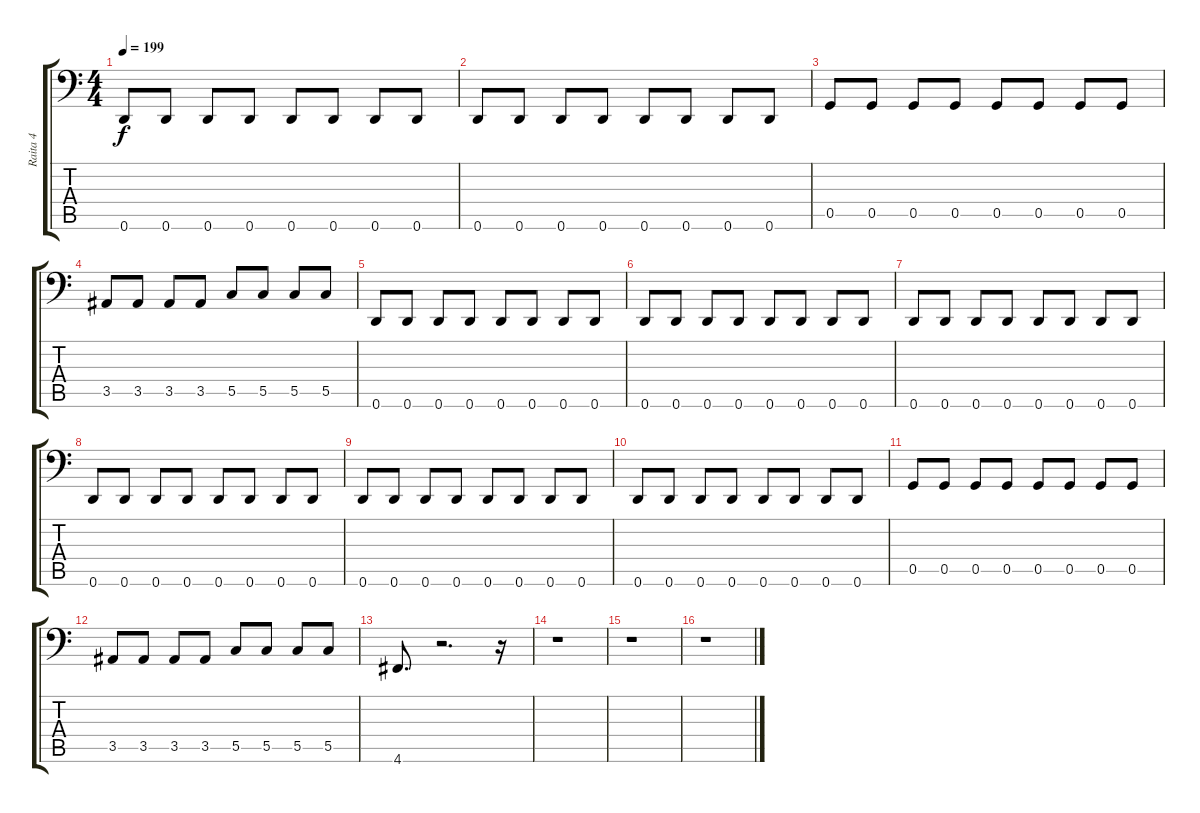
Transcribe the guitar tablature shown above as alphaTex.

\track ("Raita 4" "Raita 4") {instrument electricbassfinger}
\staff {score tabs}
\tuning (D3 A2 F2 C2 G1 D1) {hide}
\ts (4 4)
\tempo 199
\clef f4
\ks c
0.6.8{dy f} 0.6.8 0.6.8 0.6.8 0.6.8 0.6.8 0.6.8 0.6.8 |
0.6.8 0.6.8 0.6.8 0.6.8 0.6.8 0.6.8 0.6.8 0.6.8 |
0.5.8 0.5.8 0.5.8 0.5.8 0.5.8 0.5.8 0.5.8 0.5.8 |
3.5.8 3.5.8 3.5.8 3.5.8 5.5.8 5.5.8 5.5.8 5.5.8 |
0.6.8 0.6.8 0.6.8 0.6.8 0.6.8 0.6.8 0.6.8 0.6.8 |
0.6.8 0.6.8 0.6.8 0.6.8 0.6.8 0.6.8 0.6.8 0.6.8 |
0.6.8 0.6.8 0.6.8 0.6.8 0.6.8 0.6.8 0.6.8 0.6.8 |
0.6.8 0.6.8 0.6.8 0.6.8 0.6.8 0.6.8 0.6.8 0.6.8 |
0.6.8 0.6.8 0.6.8 0.6.8 0.6.8 0.6.8 0.6.8 0.6.8 |
0.6.8 0.6.8 0.6.8 0.6.8 0.6.8 0.6.8 0.6.8 0.6.8 |
0.5.8 0.5.8 0.5.8 0.5.8 0.5.8 0.5.8 0.5.8 0.5.8 |
3.5.8 3.5.8 3.5.8 3.5.8 5.5.8 5.5.8 5.5.8 5.5.8 |
4.6.8{d} r.2{d} r.16 |
r.1 |
r.1 |
r.1
